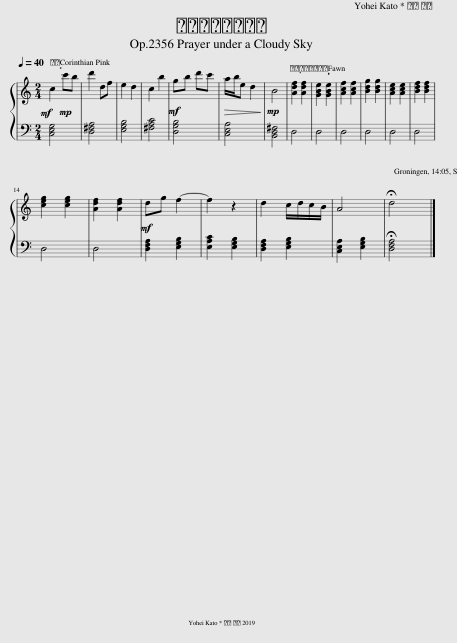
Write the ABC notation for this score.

X:1
%%score { 1 | 2 }
L:1/8
Q:1/4=40
M:2/4
I:linebreak $
K:C
V:1 treble
V:2 bass
V:1
!mf! c2!mp! c'b | d'2 df | e2 d2 | c2 b2 |!mf! gb d'c' | %5
!>(! a/b/e d2!>)! |!mp! B4 | [Adf]2 [Adf]2 | [GBe]2 [GBe]2 | [Acf]2 [Acf]2 | %10
 [Bdg]2 [Bdg]2 | [Ace]2 [Ace]2 | [Bdf]2 [Bdf]2 |$ [ceg]2 [ceg]2 | [Adf]2 [Adf]2 | %15
!mf! dg f2- | f2 z2 | d2 c/d/c/B/ | A4 | !fermata!d4 |] %20
V:2
 [C,E,G,]4 | [D,^F,A,]4 | [E,G,B,]4 | [^F,A,C]4 | [D,G,B,]4 | %5
 [C,E,A,]4 | [B,,D,^F,]4 | D,4 | D,4 | D,4 | %10
 D,4 | D,4 | D,4 |$ D,4 | D,4 | %15
 [D,F,A,]2 [E,G,B,]2 | [E,A,C]2 [E,G,B,]2 | [D,F,A,]2 [E,G,B,]2 | [C,E,A,]2 [E,G,B,]2 | !fermata![D,F,A,]4 |] %20
